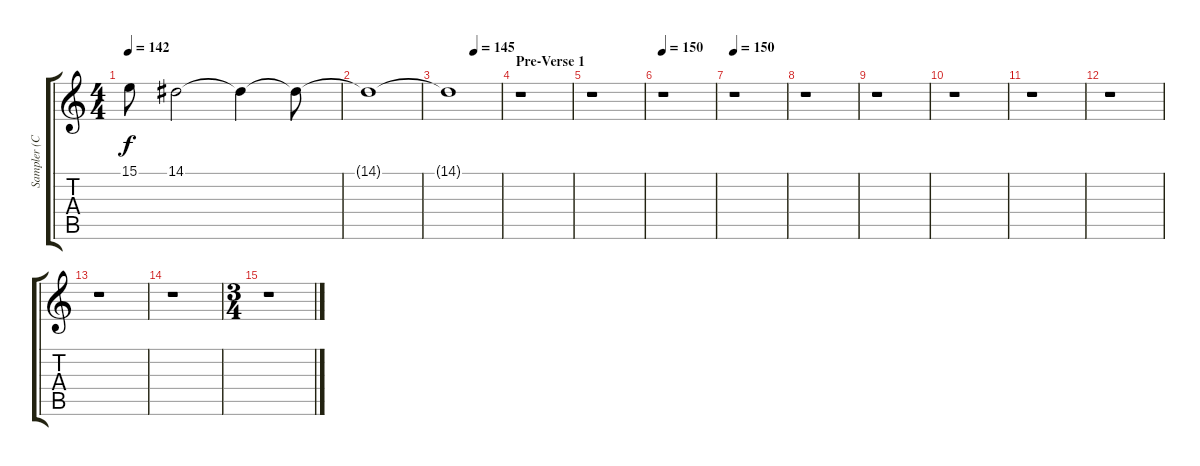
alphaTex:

\track ("Sampler (Craig)" "Sampler (C") {instrument pad6metallic}
\staff {score tabs}
\tuning (Db4 Ab3 E3 B2 Gb2 B1) {hide}
\ts (4 4)
\tempo 142
\clef g2
\ks c
15.1{t}.8{dy f} 14.1.2 14.1{t}.4 14.1{t}.8 |
14.1{t}.1 |
\tempo (145 0.5)
14.1{t}.1 |
\section ("" "Pre-Verse 1")
r.1 |
r.1 |
\tempo 150
r.1 |
\tempo 150
r.1 |
r.1 |
r.1 |
r.1 |
r.1 |
r.1 |
r.1 |
r.1 |
\ts (3 4)
r.1
